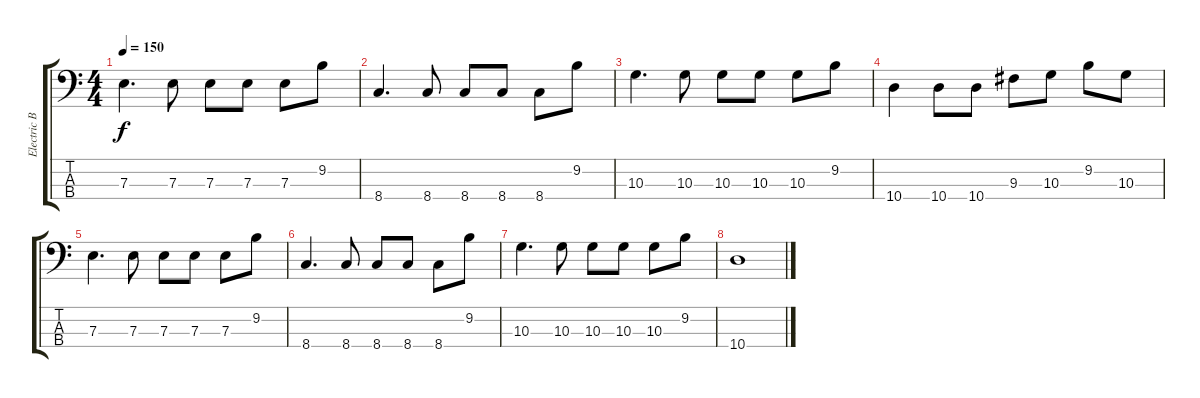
\track ("Electric Bass" "Electric B") {instrument electricbassfinger}
\staff {score tabs}
\tuning (G2 D2 A1 E1) {hide}
\ts (4 4)
\tempo 150
\clef f4
\ks c
7.3.4{d dy f} 7.3.8 7.3.8 7.3.8 7.3.8 9.2.8 |
8.4.4{d} 8.4.8 8.4.8 8.4.8 8.4.8 9.2.8 |
10.3.4{d} 10.3.8 10.3.8 10.3.8 10.3.8 9.2.8 |
10.4.4 10.4.8 10.4.8 9.3.8 10.3.8 9.2.8 10.3.8 |
7.3.4{d} 7.3.8 7.3.8 7.3.8 7.3.8 9.2.8 |
8.4.4{d} 8.4.8 8.4.8 8.4.8 8.4.8 9.2.8 |
10.3.4{d} 10.3.8 10.3.8 10.3.8 10.3.8 9.2.8 |
10.4.1
